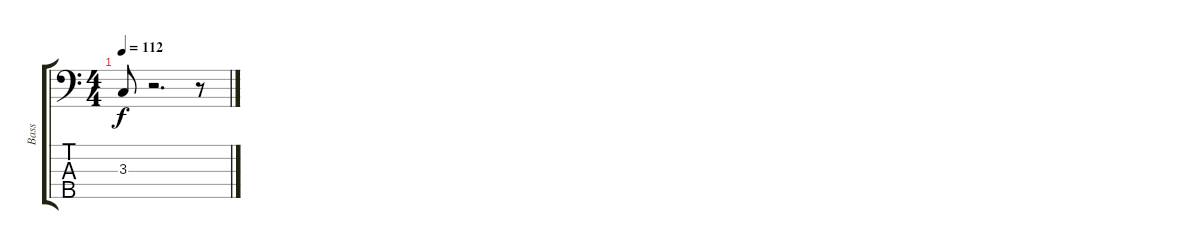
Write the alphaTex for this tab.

\track ("Bass" "Bass") {instrument electricbasspick}
\staff {score tabs}
\tuning (G2 D2 A1 E1 B0) {hide}
\ts (4 4)
\tempo 112
\clef f4
\ks c
3.3.8{dy f} r.2{d} r.8
